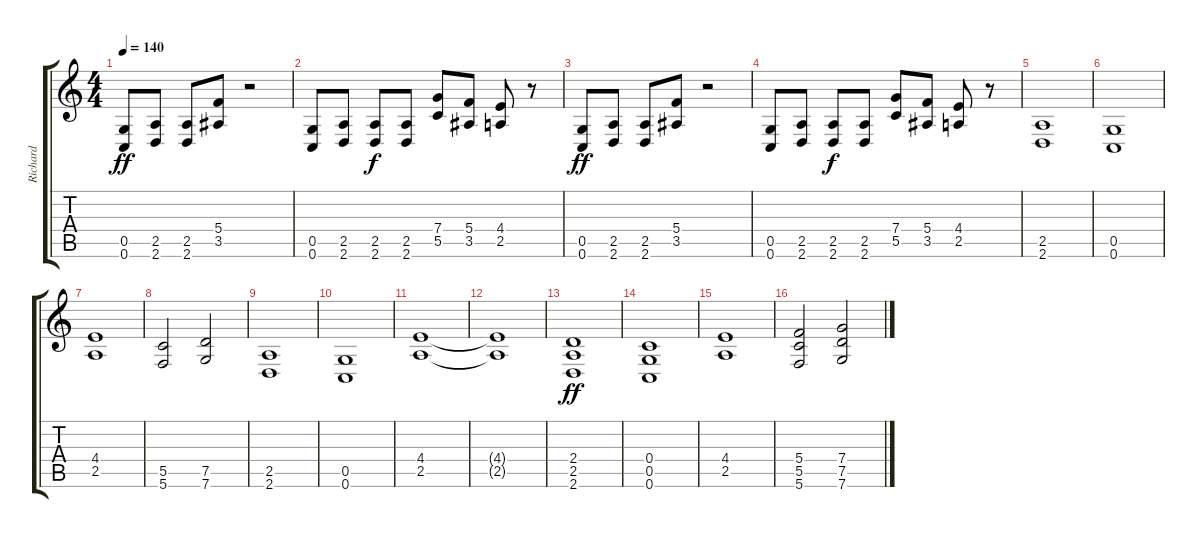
\track ("Richard" "Richard") {instrument distortionguitar}
\staff {score tabs}
\tuning (D4 A3 F3 C3 G2 C2) {hide}
\ts (4 4)
\tempo 140
\clef g2
\ks c
(0.5 0.6).8{dy ff} (2.5 2.6).8 (2.5 2.6).8 (5.4 3.5).8 r.2 |
(0.5 0.6).8 (2.5 2.6).8 (2.5 2.6).8{dy f} (2.5 2.6).8 (7.4 5.5).8 (5.4 3.5).8 (4.4 2.5).8 r.8 |
(0.5 0.6).8{dy ff} (2.5 2.6).8 (2.5 2.6).8 (5.4 3.5).8 r.2 |
(0.5 0.6).8 (2.5 2.6).8 (2.5 2.6).8{dy f} (2.5 2.6).8 (7.4 5.5).8 (5.4 3.5).8 (4.4 2.5).8 r.8 |
(2.5 2.6).1{volume 9} |
(0.5 0.6).1 |
(4.4 2.5).1 |
(5.5 5.6).2 (7.5 7.6).2 |
(2.5 2.6).1 |
(0.5 0.6).1 |
(4.4 2.5).1 |
(4.4{t} 2.5{t}).1 |
(2.4 2.5 2.6).1{dy ff volume 16} |
(0.4 0.5 0.6).1 |
(4.4 2.5).1 |
(5.4 5.5 5.6).2 (7.4 7.5 7.6).2
